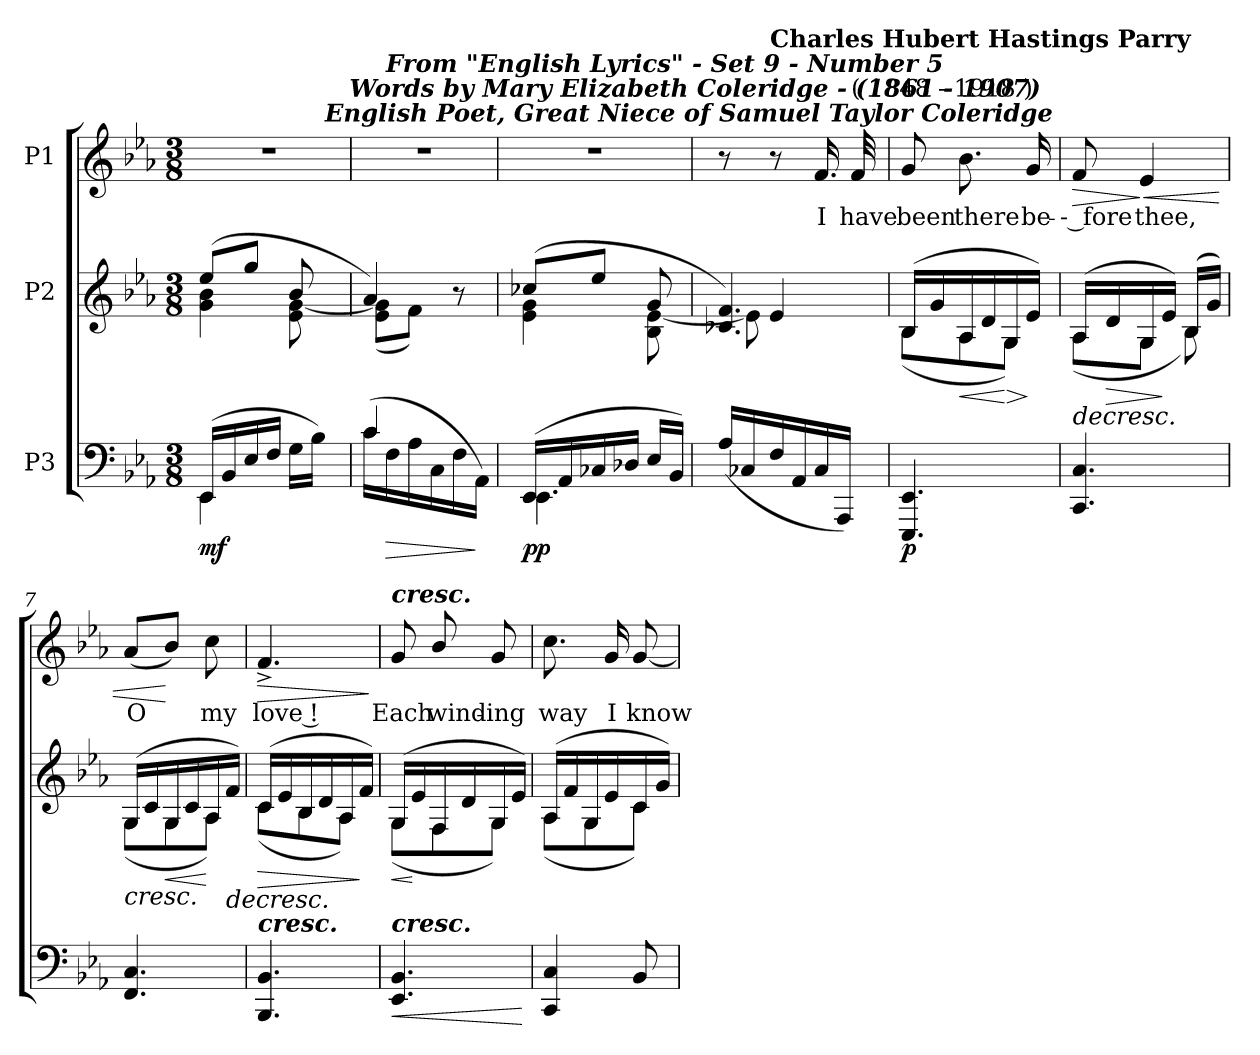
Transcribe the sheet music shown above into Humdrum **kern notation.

**kern	**dynam	**kern	**dynam	**kern	**text	**dynam
*part3	*part3	*part2	*part2	*part1	*part1	*part1
*staff3	*staff3	*staff2	*staff2	*staff1	*staff1	*staff1
*I"P3	*	*I"P2	*	*I"P1	*	*
!!LO:PB:g=z
*clefF4	*	*clefG2	*	*clefG2	*	*
*k[b-e-a-]	*	*k[b-e-a-]	*	*k[b-e-a-]	*	*
*E-:	*	*E-:	*	*E-:	*	*
*M3/8	*	*M3/8	*	*M3/8	*	*
*MM70	*	*MM70	*	*MM70	*	*
=1	=1	=1	=1	=1	=1	=1
*^	*	*^	*	*	*	*
!	!	!	!	!	!	!LO:TX:a:B:t=Editor&colon; John Henry Fowler	!	!
!	!	!	!	!	!	!LO:TX:a:Bi:t=(  Revision&colon;   6 - 1 - 2008  )	!	!
!	!	!	!	!	!	!LO:TX:a:Bi:t=Slow.	!	!
!	!	!	!	!	!	!LO:N:vis=1	!	!
*	*	*	*	*	*	*^	*	*
*	*	*	*	*	*	*	*^	*	*
(16EE-i/LL	4EE-i\	mf	(8ee-i/L	4gi\ 4b-i	.	4.r	4ryy	4ryy	.	.
16BB-i/	.	.	.	.	.	.	.	.	.	.
16E-i/	.	.	8ggi/J	.	.	.	.	.	.	.
16Fi/JJ	.	.	.	.	.	.	.	.	.	.
16Gi\LL	8ryy	.	8b-i/	8e-i\ [8gi	.	.	16ryy	16ryy	.	.
16B-i\JJ)	.	.	.	.	.	.	64..ryy	32ryy	.	.
!	!	!	!	!	!	!	!LO:TX:a:Bi:t=English Poet, Great Niece of Samuel Taylor Coleridge	!	!	!
.	.	.	.	.	.	.	32ryy	.	.	.
.	.	.	.	.	.	.	.	64ryy	.	.
.	.	.	.	.	.	.	.	128...ryy	.	.
.	.	.	.	.	.	.	256ryy	.	.	.
!	!	!	!	!	!	!	!	!LO:TX:a:Bi:t=Words by Mary Elizabeth Coleridge - (1861 - 1907)	!	!
.	.	.	.	.	.	.	.	1024ryy	.	.
=2	=2	=2	=2	=2	=2	=2	=2	=2	=2	=2
!	!	!	!	!	!	!LO:N:vis=1	!	!	!	!
*	*	*	*	*	*	*	*v	*v	*	*
(16ci\LL	4ci/	.	4a-i/)	(8e-i\ 8gi]L	.	4.r	16ryy	.	.
!	!	!	!	!	!	!	!LO:TX:a:Bi:t=From "English Lyrics" -  Set 9 -  Number 5	!	!
!	!	!LO:HP:b	!	!	!	!	!	!	!
16Fi\	.	>	.	.	.	.	4ryy	.	.
16A-i\	.	.	.	8fi\J)	.	.	.	.	.
16Ci\	.	.	.	.	.	.	.	.	.
16Fi\	8ryy	.	8r	8ryy	.	.	.	.	.
16AA-i\JJ)	.	]	.	.	.	.	16ryy	.	.
=3	=3	=3	=3	=3	=3	=3	=3	=3	=3
!	!	!	!	!	!	!LO:N:vis=1	!	!	!
*	*	*	*	*	*	*v	*v	*	*
(16EE-i/LL	4.EE-i\	pp	(8cc-Xi/L	4e-i\ 4gi	.	4.r	.	.
16AA-i/	.	.	.	.	.	.	.	.
16C-Xi/	.	.	8ee-i/J	.	.	.	.	.
16D-Xi/JJ	.	.	.	.	.	.	.	.
16E-i/LL	.	.	8gi/	8B-i\ [8e-i	.	.	.	.
16BB-i/JJ)	.	.	.	.	.	.	.	.
*v	*v	*	*	*	*	*	*	*
=4	=4	=4	=4	=4	=4	=4	=4
(16A-i/LL	.	4.c-Xi/ 4.fi)	8e-i\]	.	8r	.	.
16C-Xi/	.	.	.	.	.	.	.
!	!	!	!	!	!LO:TX:a:B:t=Charles Hubert Hastings Parry	!	!
16Fi/	.	.	4e-i/	.	8r	.	.
16AA-i/	.	.	.	.	.	.	.
!	!	!	!	!	!	!LO:LY:b:color=#000000	!
16C-i/	.	.	.	.	16.fi/	I	.
16AAA-i/JJ)	.	.	.	.	.	.	.
!	!	!	!	!	!LO:TX:a:t=( 1848 - 1918 )	!	!
!	!	!	!	!	!	!LO:LY:b:color=#000000	!
.	.	.	.	.	32fi/	have	.
=5	=5	=5	=5	=5	=5	=5	=5
!	!	!	!	!	!	!LO:LY:b:color=#000000	!
4.EEE-i/ 4.EE-i	p	(16B-i/LL	(8B-i\L	.	8gi/	been	.
.	.	16gi/	.	.	.	.	.
!	!	!	!	!LO:HP:b	!	!	!
!	!	!	!	!	!	!LO:LY:b:color=#000000	!
.	.	16A-i/	8A-i\	<	8.b-i\	there	.
.	.	16di/	.	.	.	.	.
!	!	!	!	!LO:HP:b	!	!	!
.	.	16Gi/	8Gi\J)	> [	.	.	.
!	!	!	!	!	!	!LO:LY:b:color=#000000	!
.	.	16e-i/JJ)	.	]	16gi/	be-	.
!!LO:LB:g=z
=6	=6	=6	=6	=6	=6	=6	=6
!	!	!	!	!LO:HP:b	!	!	!
!	!	!	!	!	!	!LO:LY:b:color=#000000	!LO:HP:b
4.CCi/ 4.Ci	.	(16A-i/LL	(8A-i\L	>	8fi/	-- fore	>
!	!	!	!	!LO:HP:b	!	!	!
.	.	16di/	.	>	.	.	.
!	!	!	!	!	!	!LO:LY:b:color=#000000	!LO:HP:n=1:b
.	.	16Gi/	8Gi\J	.	4e-i/	thee,	] <
.	.	16e-i/JJ)	.	] ]	.	.	.
.	.	(16B-i/LL	8B-i\)	.	.	.	.
.	.	16gi/JJ)	.	.	.	.	.
=7	=7	=7	=7	=7	=7	=7	=7
!	!	!	!	!LO:HP:b	!	!	!
!	!	!	!	!	!	!LO:LY:b:color=#000000	!
4.FFi/ 4.Ci	.	(16Gi/LL	(8Gi\L	<	(8a-i/L	O	.
.	.	16ci/	.	.	.	.	.
!	!	!	!	!LO:HP:b	!	!	!
.	.	16Gi/	8Gi\	<	8b-i/J)	.	[
.	.	16ci/	.	.	.	.	.
!	!	!	!	!	!	!LO:LY:b:color=#000000	!
.	.	16A-i/	8A-i\J)	] [	8cci\	my	.
!	!	!	!	!LO:HP:b	!	!	!
.	.	16fi/JJ)	.	>	.	.	.
=8	=8	=8	=8	=8	=8	=8	=8
!	!	!	!	!LO:HP:b	!	!	!
!LO:TX:a:Bi:t=cresc.	!	!	!	!	!	!	!
!	!	!	!	!	!	!LO:LY:b:color=#000000	!LO:HP:b
4.BBB-i/ 4.BB-i	.	(16ci/LL	(8ci\L	>	4.f^i/	love !	>
.	.	16e-i/	.	.	.	.	.
.	.	16B-i/	8B-i\	.	.	.	.
.	.	16di/	.	.	.	.	.
.	.	16A-i/	8A-i\J)	[	.	.	.
.	.	16fi/JJ)	.	]	.	.	.
*	*	*v	*v	*	*	*	*
.	.	.	.	.	.	]
=9	=9	=9	=9	=9	=9	=9
!	!LO:HP:b	!	!LO:HP:b	!	!	!
*	*	*^	*	*	*	*
!	!	!	!	!	!LO:TX:a:Bi:t=cresc.	!	!
!LO:TX:a:Bi:t=cresc.	!	!	!	!	!	!	!
!	!	!	!	!	!	!LO:LY:b:color=#000000	!
4.EE-i/ 4.BB-i	<	(16Gi/LL	(8Gi\L	<	8gi/	Each	.
.	.	16e-i/	.	[	.	.	.
!	!	!	!	!	!	!LO:LY:b:color=#000000	!
.	.	16Fi/	8Fi\	.	8b-i/	wind-	.
.	.	16di/	.	.	.	.	.
!	!	!	!	!	!	!LO:LY:b:color=#000000	!
.	.	16Gi/	8Gi\J)	.	8gi/	-ing	.
.	.	16e-i/JJ)	.	.	.	.	.
*	*	*v	*v	*	*	*	*
.	[	.	.	.	.	.
=10	=10	=10	=10	=10	=10	=10
*	*	*^	*	*	*	*
!	!	!	!	!	!	!LO:LY:b:color=#000000	!
4CCi/ 4Ci	.	(16A-i/LL	(8A-i\L	.	8.cci\	way	.
.	.	16fi/	.	.	.	.	.
.	.	16Gi/	8Gi\	.	.	.	.
!	!	!	!	!	!	!LO:LY:b:color=#000000	!
.	.	16e-i/	.	.	16gi/	I	.
!	!	!	!	!	!	!LO:LY:b:color=#000000	!
8BB-i/	.	16ci/	8ci\J)	.	[8gi/	know	.
.	.	16gi/JJ)	.	.	.	.	.
*	*	*v	*v	*	*	*	*
=	=	=	=	=	=	=
*-	*-	*-	*-	*-	*-	*-
